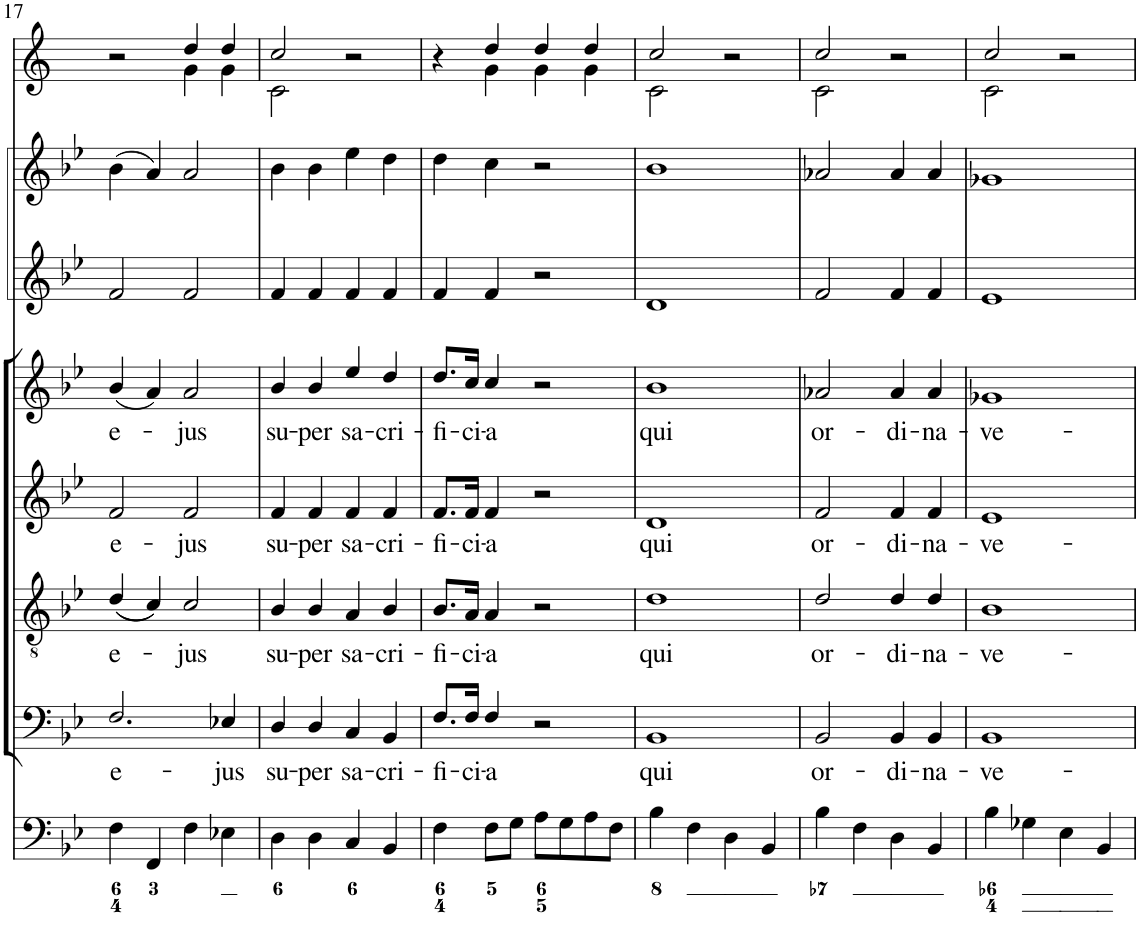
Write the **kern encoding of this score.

**kern	**kern	**text	**kern	**text	**kern	**text	**kern	**text	**kern	**kern	**kern
*part8	*part7	*part7	*part6	*part6	*part5	*part5	*part4	*part4	*part3	*part2	*part1
*staff8	*staff7	*staff7	*staff6	*staff6	*staff5	*staff5	*staff4	*staff4	*staff3	*staff2	*staff1
*I"Organ	*I"Voice	*	*I"Tenor	*	*I"Alto	*	*I"Voice	*	*I"Violino 2	*I"Violino 1	*I"Clarini in B[b]
*	*	*	*	*	*	*	*	*	*I'Vln	*I'Vln	*
!!LO:PB:g=z
*clefF4	*clefF4	*	*clefGv2	*	*clefG2	*	*clefG2	*	*clefG2	*clefG2	*clefG2
*	*	*	*	*	*	*	*	*	*	*	*Trd1c2
*k[b-e-]	*k[b-e-]	*	*k[b-e-]	*	*k[b-e-]	*	*k[b-e-]	*	*k[b-e-]	*k[b-e-]	*k[]
*M2/2	*M2/2	*	*M2/2	*	*M2/2	*	*M2/2	*	*M2/2	*M2/2	*M2/2
*met(c|)	*met(c|)	*	*met(c|)	*	*met(c|)	*	*met(c|)	*	*met(c|)	*met(c|)	*met(c|)
=17	=17	=17	=17	=17	=17	=17	=17	=17	=17	=17	=17
!	!	!LO:LY:b	!	!LO:LY:b	!	!LO:LY:b	!	!LO:LY:b	!	!	!
*	*	*	*	*	*	*	*	*	*	*	*^
4F\	2.F/	e-	((4d/	e-	2f/	e-	(4b-/	e-	2f/	(4b-\	2r	2ryy
4FF/	.	.	4c/))	.	.	.	4a/)	.	.	4a/)	.	.
!	!	!	!	!LO:LY:b	!	!LO:LY:b	!	!LO:LY:b	!	!	!	!
4F\	.	.	2c/	-jus	2f/	-jus	2a/	-jus	2f/	2a/	4dd/	4g\
!	!	!LO:LY:b	!	!	!	!	!	!	!	!	!	!
4E-X\	4E-X/	-jus	.	.	.	.	.	.	.	.	4dd/	4g\
=18	=18	=18	=18	=18	=18	=18	=18	=18	=18	=18	=18	=18
!	!	!LO:LY:b	!	!LO:LY:b	!	!LO:LY:b	!	!LO:LY:b	!	!	!	!
4D\	4D/	su-	4B-/	su-	4f/	su-	4b-/	su-	4f/	4b-\	2cc/	2c\
!	!	!LO:LY:b	!	!LO:LY:b	!	!LO:LY:b	!	!LO:LY:b	!	!	!	!
4D\	4D/	-per	4B-/	-per	4f/	-per	4b-/	-per	4f/	4b-\	.	.
!	!	!LO:LY:b	!	!LO:LY:b	!	!LO:LY:b	!	!LO:LY:b	!	!	!	!
4C/	4C/	sa-	4A/	sa-	4f/	sa-	4ee-/	sa-	4f/	4ee-\	2r	2ryy
!	!	!LO:LY:b	!	!LO:LY:b	!	!LO:LY:b	!	!LO:LY:b	!	!	!	!
4BB-/	4BB-/	-cri-	4B-/	-cri-	4f/	-cri-	4dd/	-cri-	4f/	4dd\	.	.
=19	=19	=19	=19	=19	=19	=19	=19	=19	=19	=19	=19	=19
!	!	!LO:LY:b	!	!LO:LY:b	!	!LO:LY:b	!	!LO:LY:b	!	!	!	!
4F\	8.F/L	-fi-	8.B-/L	-fi-	8.f/L	-fi-	8.dd/L	-fi-	4f/	4dd\	4r	4ryy
!	!	!LO:LY:b	!	!LO:LY:b	!	!LO:LY:b	!	!LO:LY:b	!	!	!	!
.	16F/Jk	-ci-	16A/Jk	-ci-	16f/Jk	-ci-	16cc/Jk	-ci-	.	.	.	.
!	!	!LO:LY:b	!	!LO:LY:b	!	!LO:LY:b	!	!LO:LY:b	!	!	!	!
8F\L	4F/	-a	4A/	-a	4f/	-a	4cc/	-a	4f/	4cc\	4dd/	4g\
8G\J	.	.	.	.	.	.	.	.	.	.	.	.
8A\L	2r	.	2r	.	2r	.	2r	.	2r	2r	4dd/	4g\
8G\	.	.	.	.	.	.	.	.	.	.	.	.
8A\	.	.	.	.	.	.	.	.	.	.	4dd/	4g\
8F\J	.	.	.	.	.	.	.	.	.	.	.	.
=20	=20	=20	=20	=20	=20	=20	=20	=20	=20	=20	=20	=20
!	!	!LO:LY:b	!	!LO:LY:b	!	!LO:LY:b	!	!LO:LY:b	!	!	!	!
4B-\	1BB-	qui	1d	qui	1d	qui	1b-	qui	1d	1b-	2cc/	2c\
4F\	.	.	.	.	.	.	.	.	.	.	.	.
4D\	.	.	.	.	.	.	.	.	.	.	2r	2ryy
4BB-/	.	.	.	.	.	.	.	.	.	.	.	.
=21	=21	=21	=21	=21	=21	=21	=21	=21	=21	=21	=21	=21
!	!	!LO:LY:b	!	!LO:LY:b	!	!LO:LY:b	!	!LO:LY:b	!	!	!	!
4B-\	2BB-/	or-	2d/	or-	2f/	or-	2a-X/	or-	2f/	2a-X/	2cc/	2c\
4F\	.	.	.	.	.	.	.	.	.	.	.	.
!	!	!LO:LY:b	!	!LO:LY:b	!	!LO:LY:b	!	!LO:LY:b	!	!	!	!
4D\	4BB-/	-di-	4d/	-di-	4f/	-di-	4a-/	-di-	4f/	4a-/	2r	2ryy
!	!	!LO:LY:b	!	!LO:LY:b	!	!LO:LY:b	!	!LO:LY:b	!	!	!	!
4BB-/	4BB-/	-na-	4d/	-na-	4f/	-na-	4a-/	-na-	4f/	4a-/	.	.
=22	=22	=22	=22	=22	=22	=22	=22	=22	=22	=22	=22	=22
!	!	!LO:LY:b	!	!LO:LY:b	!	!LO:LY:b	!	!LO:LY:b	!	!	!	!
4B-\	1BB-	-ve-	1B-	-ve-	1e-	-ve-	1g-X	-ve-	1e-	1g-X	2cc/	2c\
4G-X\	.	.	.	.	.	.	.	.	.	.	.	.
4E-\	.	.	.	.	.	.	.	.	.	.	2r	2ryy
4BB-/	.	.	.	.	.	.	.	.	.	.	.	.
*	*	*	*	*	*	*	*	*	*	*	*v	*v
=	=	=	=	=	=	=	=	=	=	=	=
*-	*-	*-	*-	*-	*-	*-	*-	*-	*-	*-	*-
